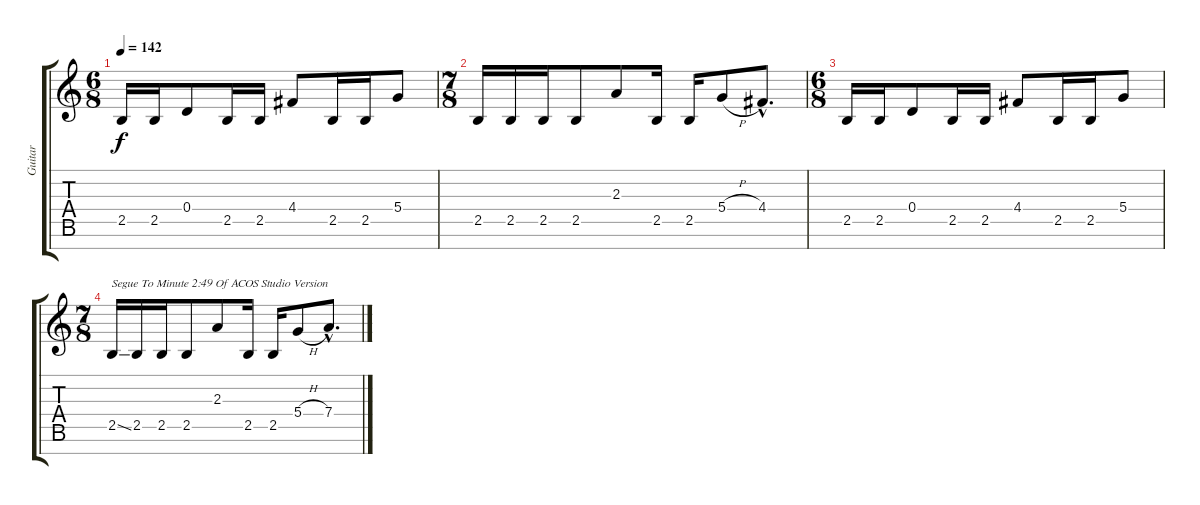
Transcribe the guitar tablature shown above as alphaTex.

\track ("Guitar" "Guitar") {instrument distortionguitar}
\staff {score tabs}
\tuning (E4 B3 G3 D3 A2 E2 B1) {hide}
\ts (6 8)
\tempo 142
\clef g2
\ks c
2.5.16{dy f} 2.5.16 0.4.8 2.5.16 2.5.16 4.4.8 2.5.16 2.5.16 5.4.8 |
\ts (7 8)
2.5.16 2.5.16 2.5.16 2.5.8 2.3.8 2.5.16 2.5.16 5.4{h}.8 4.4{hac}.8{d} |
\ts (6 8)
2.5.16 2.5.16 0.4.8 2.5.16 2.5.16 4.4.8 2.5.16 2.5.16 5.4.8 |
\ts (7 8)
2.5{ss}.16{txt "Segue To Minute 2:49 Of ACOS Studio Version"} 2.5.16 2.5.16 2.5.8 2.3.8 2.5.16 2.5.16 5.4{h}.8 7.4{hac}.8{d}
